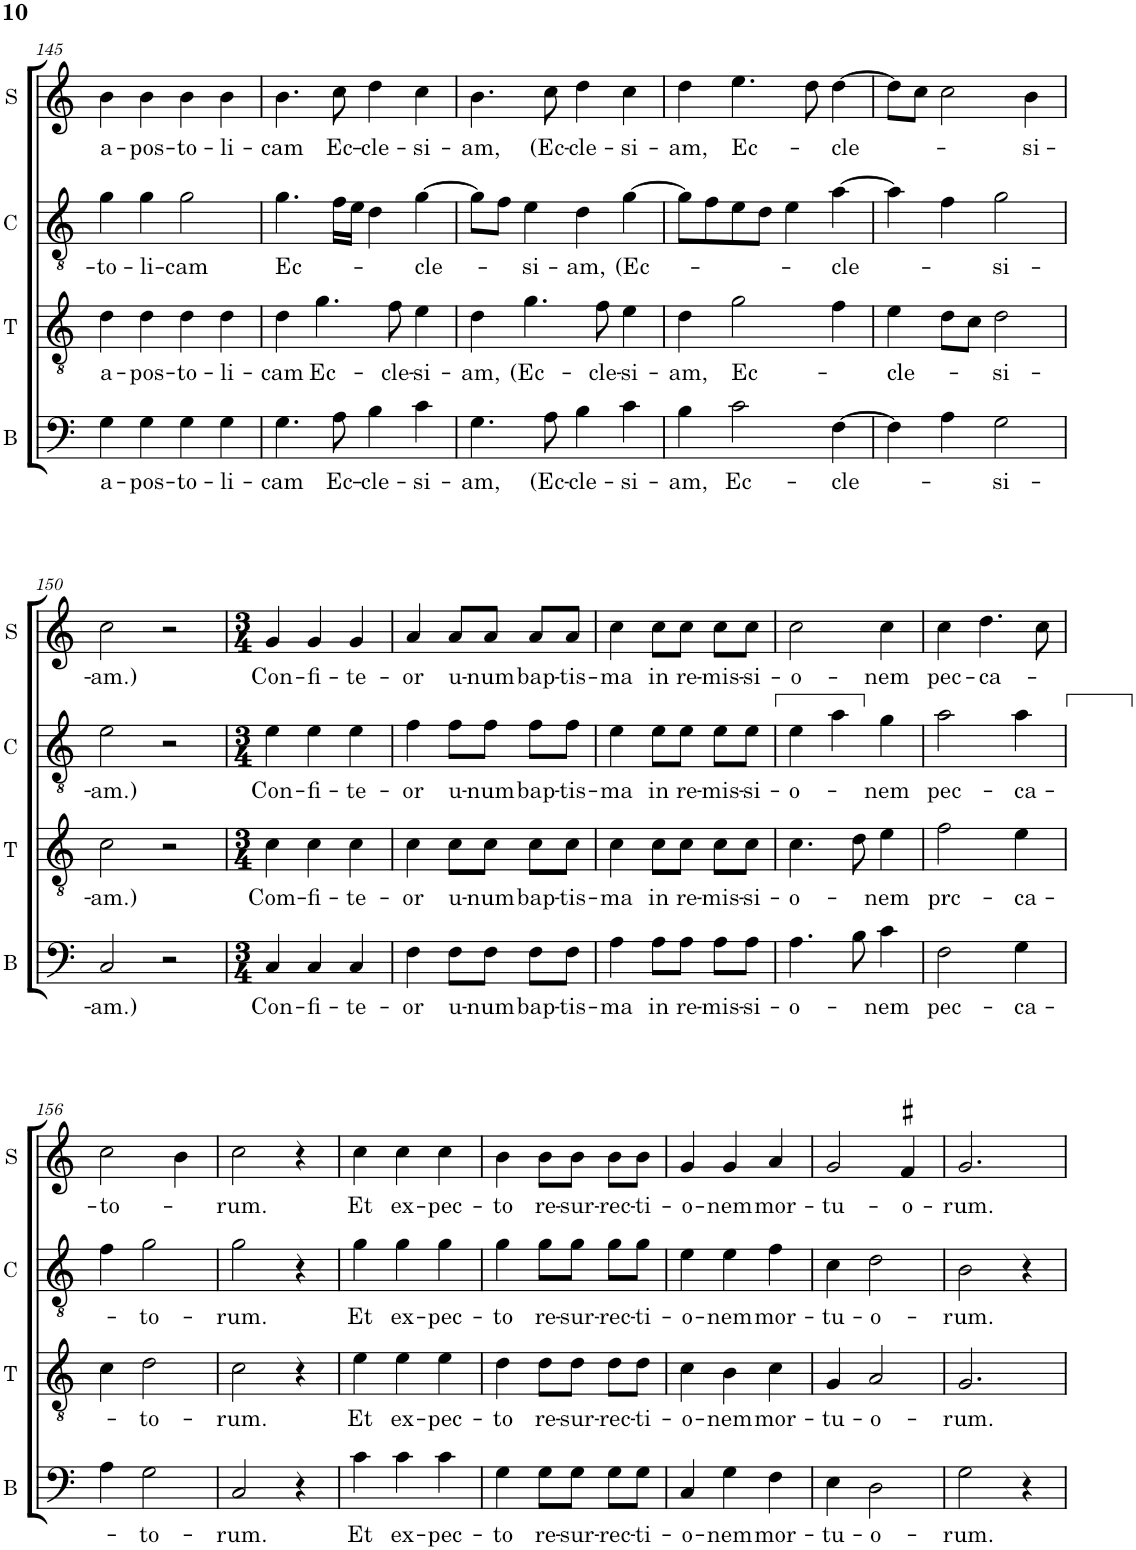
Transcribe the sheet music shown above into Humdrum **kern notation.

**kern	**text	**kern	**text	**kern	**text	**kern	**text
*part4	*part4	*part3	*part3	*part2	*part2	*part1	*part1
*staff4	*staff4	*staff3	*staff3	*staff2	*staff2	*staff1	*staff1
*I"B	*	*I"T	*	*I"C	*	*I"S	*
*I'B	*	*I'T	*	*I'C	*	*I'S	*
!!LO:PB:g=z
*clefF4	*	*clefGv2	*	*clefGv2	*	*clefG2	*
*	*	*	*	*Trd4c7	*	*	*
*k[]	*	*k[]	*	*k[]	*	*k[]	*
*M2/2	*	*M2/2	*	*M2/2	*	*M2/2	*
*met(c|)	*	*met(c|)	*	*met(c|)	*	*met(c|)	*
=145	=145	=145	=145	=145	=145	=145	=145
!	!LO:LY:b	!	!LO:LY:b	!	!LO:LY:b	!	!LO:LY:b
4G\	a-	4d\	a-	4g\	-to-	4b\	a-
!	!LO:LY:b	!	!LO:LY:b	!	!LO:LY:b	!	!LO:LY:b
4G\	-pos-	4d\	-pos-	4g\	-li-	4b\	-pos-
!	!LO:LY:b	!	!LO:LY:b	!	!LO:LY:b	!	!LO:LY:b
4G\	-to-	4d\	-to-	2g\	-cam	4b\	-to-
!	!LO:LY:b	!	!LO:LY:b	!	!	!	!LO:LY:b
4G\	-li-	4d\	-li-	.	.	4b\	-li-
=146	=146	=146	=146	=146	=146	=146	=146
!	!LO:LY:b	!	!LO:LY:b	!	!LO:LY:b	!	!LO:LY:b
4.G\	-cam	4d\	-cam	4.g\	Ec-	4.b\	-cam
!	!	!	!LO:LY:b	!	!	!	!
.	.	4.g\	Ec-	.	.	.	.
!	!LO:LY:b	!	!	!	!	!	!LO:LY:b
8A\	Ec-	.	.	16f\LL	.	8cc\	Ec-
.	.	.	.	16e\JJ	.	.	.
!	!LO:LY:b	!	!	!	!	!	!LO:LY:b
4B\	-cle-	.	.	4d\	.	4dd\	-cle-
!	!	!	!LO:LY:b	!	!	!	!
.	.	8f\	-cle-	.	.	.	.
!	!LO:LY:b	!	!LO:LY:b	!	!LO:LY:b	!	!LO:LY:b
4c\	-si-	4e\	-si-	[4g\	-cle-	4cc\	-si-
=147	=147	=147	=147	=147	=147	=147	=147
!	!LO:LY:b	!	!LO:LY:b	!	!	!	!LO:LY:b
4.G\	-am,	4d\	-am,	8g\L]	.	4.b\	-am,
.	.	.	.	8f\J	.	.	.
!	!	!	!LO:LY:b	!	!LO:LY:b	!	!
.	.	4.g\	(Ec-	4e\	-si-	.	.
!	!LO:LY:b	!	!	!	!	!	!LO:LY:b
8A\	(Ec-	.	.	.	.	8cc\	(Ec-
!	!LO:LY:b	!	!	!	!LO:LY:b	!	!LO:LY:b
4B\	-cle-	.	.	4d\	-am,	4dd\	-cle-
!	!	!	!LO:LY:b	!	!	!	!
.	.	8f\	-cle-	.	.	.	.
!	!LO:LY:b	!	!LO:LY:b	!	!LO:LY:b	!	!LO:LY:b
4c\	-si-	4e\	-si-	[4g\	(Ec-	4cc\	-si-
=148	=148	=148	=148	=148	=148	=148	=148
!	!LO:LY:b	!	!LO:LY:b	!	!	!	!LO:LY:b
4B\	-am,	4d\	-am,	8g\L]	.	4dd\	-am,
.	.	.	.	8f\	.	.	.
!	!LO:LY:b	!	!LO:LY:b	!	!	!	!LO:LY:b
2c\	Ec-	2g\	Ec-	8e\	.	4.ee\	Ec-
.	.	.	.	8d\J	.	.	.
.	.	.	.	4e\	.	.	.
.	.	.	.	.	.	8dd\	.
!	!LO:LY:b	!	!	!	!LO:LY:b	!	!LO:LY:b
[4F\	-cle-	4f\	.	[4a\	cle-	[4dd\	-cle-
=149	=149	=149	=149	=149	=149	=149	=149
!	!	!	!LO:LY:b	!	!	!	!
4F\]	.	4e\	-cle-	4a\]	.	8dd\L]	.
.	.	.	.	.	.	8cc\J	.
4A\	.	8d\L	.	4f\	.	2cc\	.
.	.	8c\J	.	.	.	.	.
!	!LO:LY:b	!	!LO:LY:b	!	!LO:LY:b	!	!
2G\	-si-	2d\	-si-	2g\	-si-	.	.
!	!	!	!	!	!	!	!LO:LY:b
.	.	.	.	.	.	4b\	-si-
!!LO:LB:g=z
=150	=150	=150	=150	=150	=150	=150	=150
!	!LO:LY:b	!	!LO:LY:b	!	!LO:LY:b	!	!LO:LY:b
2C/	-am.)	2c\	-am.)	2e\	-am.)	2cc\	-am.)
2r	.	2r	.	2r	.	2r	.
=151	=151	=151	=151	=151	=151	=151	=151
*M3/4	*	*M3/4	*	*M3/4	*	*M3/4	*
!	!LO:LY:b	!	!LO:LY:b	!	!LO:LY:b	!	!LO:LY:b
4C/	Con-	4c\	Com-	4e\	Con-	4g/	Con-
!	!LO:LY:b	!	!LO:LY:b	!	!LO:LY:b	!	!LO:LY:b
4C/	-fi-	4c\	-fi-	4e\	-fi-	4g/	-fi-
!	!LO:LY:b	!	!LO:LY:b	!	!LO:LY:b	!	!LO:LY:b
4C/	-te-	4c\	-te-	4e\	-te-	4g/	-te-
=152	=152	=152	=152	=152	=152	=152	=152
!	!LO:LY:b	!	!LO:LY:b	!	!LO:LY:b	!	!LO:LY:b
4F\	-or	4c\	-or	4f\	-or	4a/	-or
!	!LO:LY:b	!	!LO:LY:b	!	!LO:LY:b	!	!LO:LY:b
8F\L	u-	8c\L	u-	8f\L	u-	8a/L	u-
!	!LO:LY:b	!	!LO:LY:b	!	!LO:LY:b	!	!LO:LY:b
8F\J	-num	8c\J	-num	8f\J	-num	8a/J	-num
!	!LO:LY:b	!	!LO:LY:b	!	!LO:LY:b	!	!LO:LY:b
8F\L	bap-	8c\L	bap-	8f\L	bap-	8a/L	bap-
!	!LO:LY:b	!	!LO:LY:b	!	!LO:LY:b	!	!LO:LY:b
8F\J	-tis-	8c\J	-tis-	8f\J	-tis-	8a/J	-tis-
=153	=153	=153	=153	=153	=153	=153	=153
!	!LO:LY:b	!	!LO:LY:b	!	!LO:LY:b	!	!LO:LY:b
4A\	-ma	4c\	-ma	4e\	-ma	4cc\	-ma
!	!LO:LY:b	!	!LO:LY:b	!	!LO:LY:b	!	!LO:LY:b
8A\L	in	8c\L	in	8e\L	in	8cc\L	in
!	!LO:LY:b	!	!LO:LY:b	!	!LO:LY:b	!	!LO:LY:b
8A\J	re-	8c\J	re-	8e\J	re-	8cc\J	re-
!	!LO:LY:b	!	!LO:LY:b	!	!LO:LY:b	!	!LO:LY:b
8A\L	-mis-	8c\L	-mis-	8e\L	-mis-	8cc\L	-mis-
!	!LO:LY:b	!	!LO:LY:b	!	!LO:LY:b	!	!LO:LY:b
8A\J	-si-	8c\J	-si-	8e\J	-si-	8cc\J	-si-
=154	=154	=154	=154	=154	=154	=154	=154
!	!LO:LY:b	!	!LO:LY:b	!	!LO:LY:b	!	!LO:LY:b
4.A\	-o-	4.c\	-o-	4e\	-o-	2cc\	-o-
.	.	.	.	4a\	.	.	.
8B\	.	8d\	.	.	.	.	.
!	!LO:LY:b	!	!LO:LY:b	!	!LO:LY:b	!	!LO:LY:b
4c\	-nem	4e\	-nem	4g\	-nem	4cc\	-nem
=155	=155	=155	=155	=155	=155	=155	=155
!	!LO:LY:b	!	!LO:LY:b	!	!LO:LY:b	!	!LO:LY:b
2F\	pec-	2f\	prc-	2a\	pec-	4cc\	pec-
!	!	!	!	!	!	!	!LO:LY:b
.	.	.	.	.	.	4.dd\	-ca-
!	!LO:LY:b	!	!LO:LY:b	!	!LO:LY:b	!	!
4G\	-ca-	4e\	-ca-	4a\	-ca-	.	.
.	.	.	.	.	.	8cc\	.
!!LO:LB:g=z
=156	=156	=156	=156	=156	=156	=156	=156
!	!	!	!	!	!	!	!LO:LY:b
4A\	.	4c\	.	4f\	.	2cc\	-to-
!	!LO:LY:b	!	!LO:LY:b	!	!LO:LY:b	!	!
2G\	-to-	2d\	-to-	2g\	-to-	.	.
.	.	.	.	.	.	4b\	.
=157	=157	=157	=157	=157	=157	=157	=157
!	!LO:LY:b	!	!LO:LY:b	!	!LO:LY:b	!	!LO:LY:b
2C/	-rum.	2c\	-rum.	2g\	-rum.	2cc\	-rum.
4r	.	4r	.	4r	.	4r	.
=158	=158	=158	=158	=158	=158	=158	=158
!	!LO:LY:b	!	!LO:LY:b	!	!LO:LY:b	!	!LO:LY:b
4c\	Et	4e\	Et	4g\	Et	4cc\	Et
!	!LO:LY:b	!	!LO:LY:b	!	!LO:LY:b	!	!LO:LY:b
4c\	ex-	4e\	ex-	4g\	ex-	4cc\	ex-
!	!LO:LY:b	!	!LO:LY:b	!	!LO:LY:b	!	!LO:LY:b
4c\	-pec-	4e\	-pec-	4g\	-pec-	4cc\	-pec-
=159	=159	=159	=159	=159	=159	=159	=159
!	!LO:LY:b	!	!LO:LY:b	!	!LO:LY:b	!	!LO:LY:b
4G\	-to	4d\	-to	4g\	-to	4b\	-to
!	!LO:LY:b	!	!LO:LY:b	!	!LO:LY:b	!	!LO:LY:b
8G\L	re-	8d\L	re-	8g\L	re-	8b\L	re-
!	!LO:LY:b	!	!LO:LY:b	!	!LO:LY:b	!	!LO:LY:b
8G\J	-sur-	8d\J	-sur-	8g\J	-sur-	8b\J	-sur-
!	!LO:LY:b	!	!LO:LY:b	!	!LO:LY:b	!	!LO:LY:b
8G\L	-rec-	8d\L	-rec-	8g\L	-rec-	8b\L	-rec-
!	!LO:LY:b	!	!LO:LY:b	!	!LO:LY:b	!	!LO:LY:b
8G\J	-ti-	8d\J	-ti-	8g\J	-ti-	8b\J	-ti-
=160	=160	=160	=160	=160	=160	=160	=160
!	!LO:LY:b	!	!LO:LY:b	!	!LO:LY:b	!	!LO:LY:b
4C/	-o-	4c\	-o-	4e\	-o-	4g/	-o-
!	!LO:LY:b	!	!LO:LY:b	!	!LO:LY:b	!	!LO:LY:b
4G\	-nem	4B\	-nem	4e\	-nem	4g/	-nem
!	!LO:LY:b	!	!LO:LY:b	!	!LO:LY:b	!	!LO:LY:b
4F\	mor-	4c\	mor-	4f\	mor-	4a/	mor-
=161	=161	=161	=161	=161	=161	=161	=161
!	!LO:LY:b	!	!LO:LY:b	!	!LO:LY:b	!	!LO:LY:b
4E\	-tu-	4G/	-tu-	4c\	-tu-	2g/	-tu-
!	!LO:LY:b	!	!LO:LY:b	!	!LO:LY:b	!	!
2D\	-o-	2A/	-o-	2d\	-o-	.	.
!	!	!	!	!	!	!	!LO:LY:b
.	.	.	.	.	.	4f#X/	-o-
=162	=162	=162	=162	=162	=162	=162	=162
!	!LO:LY:b	!	!LO:LY:b	!	!LO:LY:b	!	!LO:LY:b
2G\	-rum.	2.G/	-rum.	2B\	-rum.	2.g/	-rum.
4r	.	.	.	4r	.	.	.
=	=	=	=	=	=	=	=
*-	*-	*-	*-	*-	*-	*-	*-
